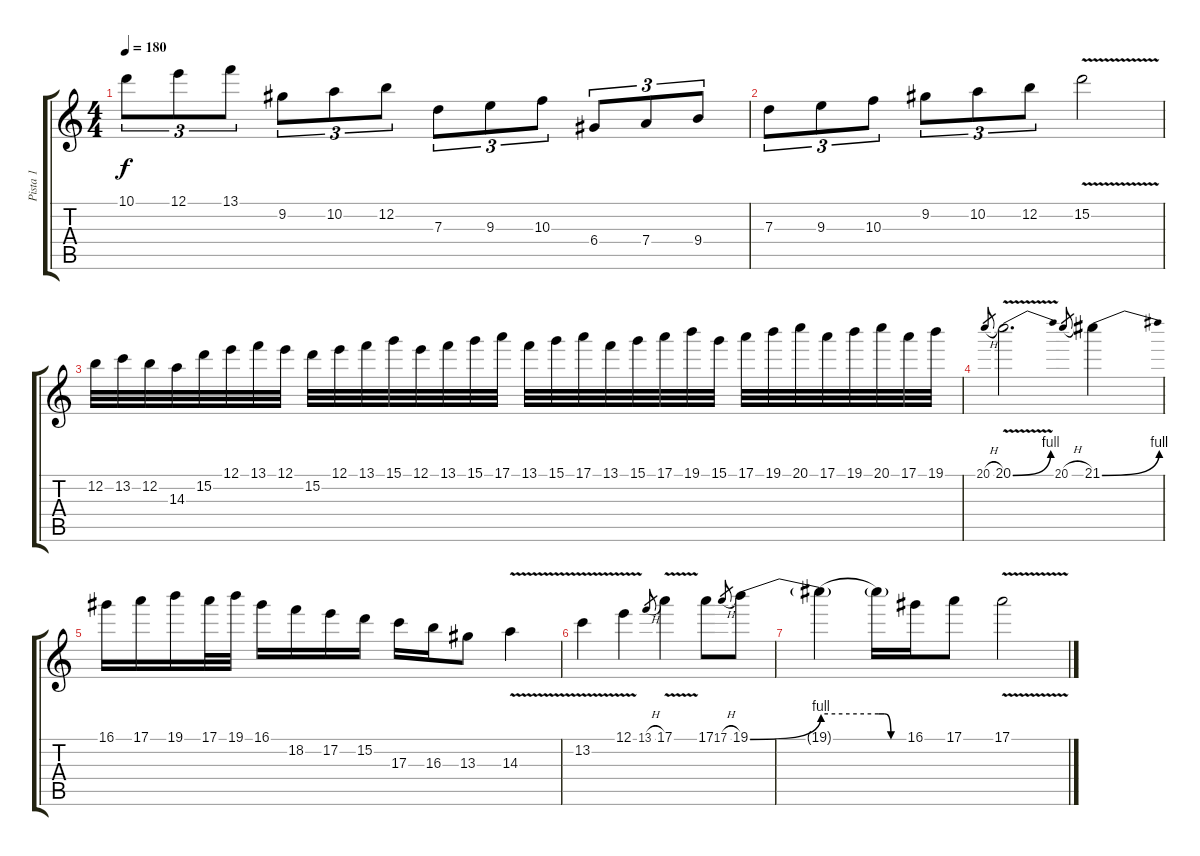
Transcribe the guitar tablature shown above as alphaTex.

\track ("Pista 1" "Pista 1") {instrument overdrivenguitar}
\staff {score tabs}
\tuning (E4 B3 G3 D3 A2 E2) {hide}
\ts (4 4)
\tempo 180
\clef g2
\ks c
10.1.8{tu (3 2) dy f} 12.1.8{tu (3 2)} 13.1.8{tu (3 2)} 9.2.8{tu (3 2)} 10.2.8{tu (3 2)} 12.2.8{tu (3 2)} 7.3.8{tu (3 2)} 9.3.8{tu (3 2)} 10.3.8{tu (3 2)} 6.4.8{tu (3 2)} 7.4.8{tu (3 2)} 9.4.8{tu (3 2)} |
7.3.8{tu (3 2)} 9.3.8{tu (3 2)} 10.3.8{tu (3 2)} 9.2.8{tu (3 2)} 10.2.8{tu (3 2)} 12.2.8{tu (3 2)} 15.2{v}.2 |
12.2.32 13.2.32 12.2.32 14.3.32 15.2.32 12.1.32 13.1.32 12.1.32 15.2.32 12.1.32 13.1.32 15.1.32 12.1.32 13.1.32 15.1.32 17.1.32 13.1.32 15.1.32 17.1.32 13.1.32 15.1.32 17.1.32 19.1.32 15.1.32 17.1.32 19.1.32 20.1.32 17.1.32 19.1.32 20.1.32 17.1.32 19.1.32 |
20.1{h}.8{gr} 20.1{be (bend 0 0 60 4) v}.2{d} 20.1{h}.8{gr} 21.1{be (bend 0 0 60 4)}.4 |
16.1.16 17.1.16 19.1.16 17.1.32 19.1.32 16.1.16 18.2.16 17.2.16 15.2.16 17.3.16 16.3.16 13.3.8 14.3{v}.4 |
13.2{v}.4 12.1{v}.4 13.1{h}.8{gr} 17.1{v}.4 17.1.8 17.1{h}.8{gr} 19.1{be (bend 0 0 60 4)}.8 |
19.1{be (hold 0 4 60 4) t}.4 19.1{be (custom 0 4 15 4 30 0 60 0) t}.16 16.1.16 17.1.8 17.1{v}.2
